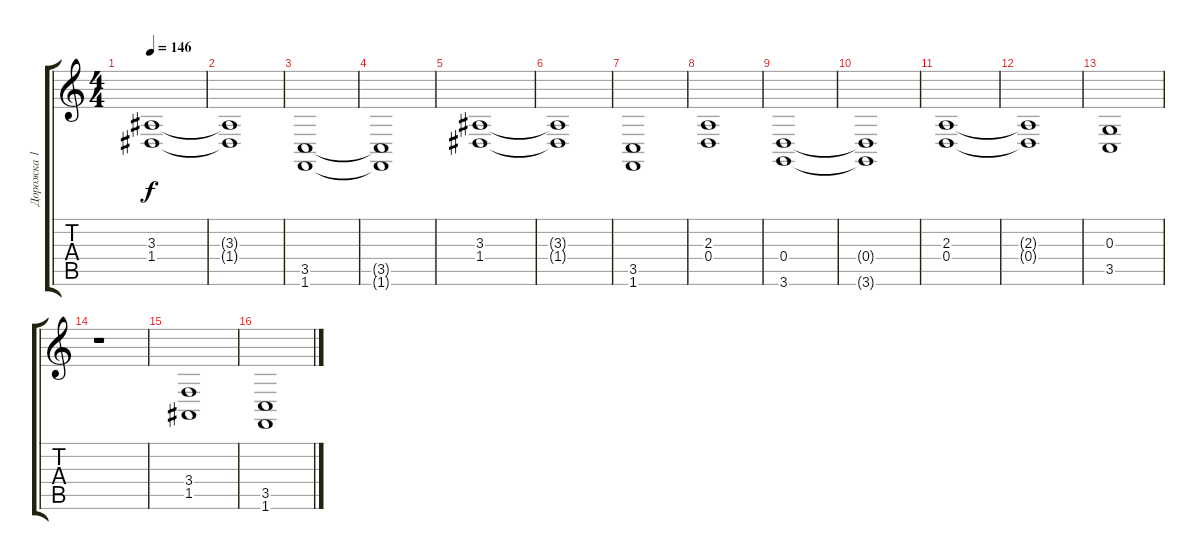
\track ("Дорожка 1" "Дорожка 1") {instrument acousticgrandpiano}
\staff {score tabs}
\tuning (E4 B3 G3 D3 A2 E2) {hide}
\ts (4 4)
\tempo 146
\clef g2
\ks c
(3.3 1.4).1{dy f} |
(3.3{t} 1.4{t}).1 |
(3.5 1.6).1 |
(3.5{t} 1.6{t}).1 |
(3.3 1.4).1 |
(3.3{t} 1.4{t}).1 |
(3.5 1.6).1 |
(2.3 0.4).1 |
(0.4 3.6).1 |
(0.4{t} 3.6{t}).1 |
(2.3 0.4).1 |
(2.3{t} 0.4{t}).1 |
(0.3 3.5).1 |
r.1 |
(3.4 1.5).1 |
(3.5 1.6).1
